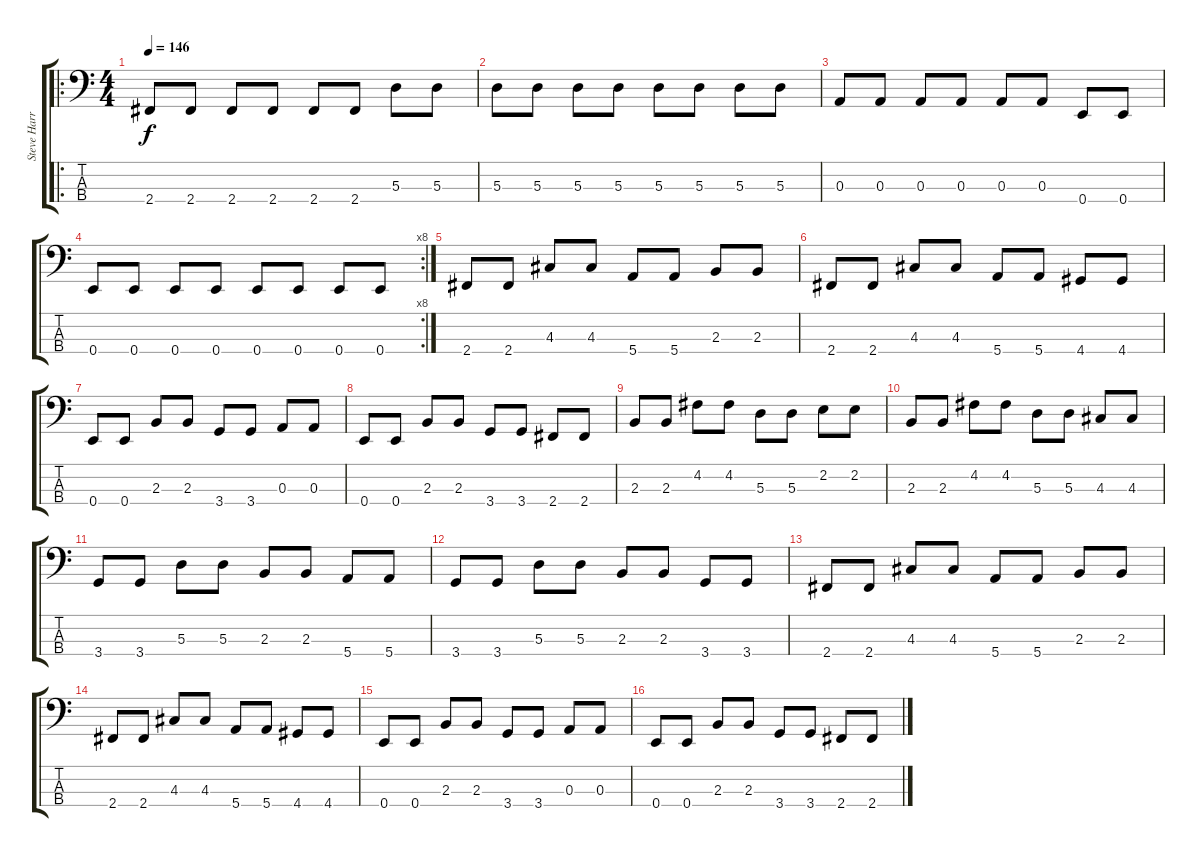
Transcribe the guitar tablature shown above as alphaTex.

\track ("Steve Harris" "Steve Harr") {instrument electricbassfinger}
\staff {score tabs}
\tuning (G2 D2 A1 E1) {hide}
\ro
\ts (4 4)
\tempo 146
\clef f4
\ks c
2.4.8{dy f} 2.4.8 2.4.8 2.4.8 2.4.8 2.4.8 5.3.8 5.3.8 |
5.3.8 5.3.8 5.3.8 5.3.8 5.3.8 5.3.8 5.3.8 5.3.8 |
0.3.8 0.3.8 0.3.8 0.3.8 0.3.8 0.3.8 0.4.8 0.4.8 |
\rc 8
0.4.8 0.4.8 0.4.8 0.4.8 0.4.8 0.4.8 0.4.8 0.4.8 |
2.4.8 2.4.8 4.3.8 4.3.8 5.4.8 5.4.8 2.3.8 2.3.8 |
2.4.8 2.4.8 4.3.8 4.3.8 5.4.8 5.4.8 4.4.8 4.4.8 |
0.4.8 0.4.8 2.3.8 2.3.8 3.4.8 3.4.8 0.3.8 0.3.8 |
0.4.8 0.4.8 2.3.8 2.3.8 3.4.8 3.4.8 2.4.8 2.4.8 |
2.3.8 2.3.8 4.2.8 4.2.8 5.3.8 5.3.8 2.2.8 2.2.8 |
2.3.8 2.3.8 4.2.8 4.2.8 5.3.8 5.3.8 4.3.8 4.3.8 |
3.4.8 3.4.8 5.3.8 5.3.8 2.3.8 2.3.8 5.4.8 5.4.8 |
3.4.8 3.4.8 5.3.8 5.3.8 2.3.8 2.3.8 3.4.8 3.4.8 |
2.4.8 2.4.8 4.3.8 4.3.8 5.4.8 5.4.8 2.3.8 2.3.8 |
2.4.8 2.4.8 4.3.8 4.3.8 5.4.8 5.4.8 4.4.8 4.4.8 |
0.4.8 0.4.8 2.3.8 2.3.8 3.4.8 3.4.8 0.3.8 0.3.8 |
0.4.8 0.4.8 2.3.8 2.3.8 3.4.8 3.4.8 2.4.8 2.4.8
